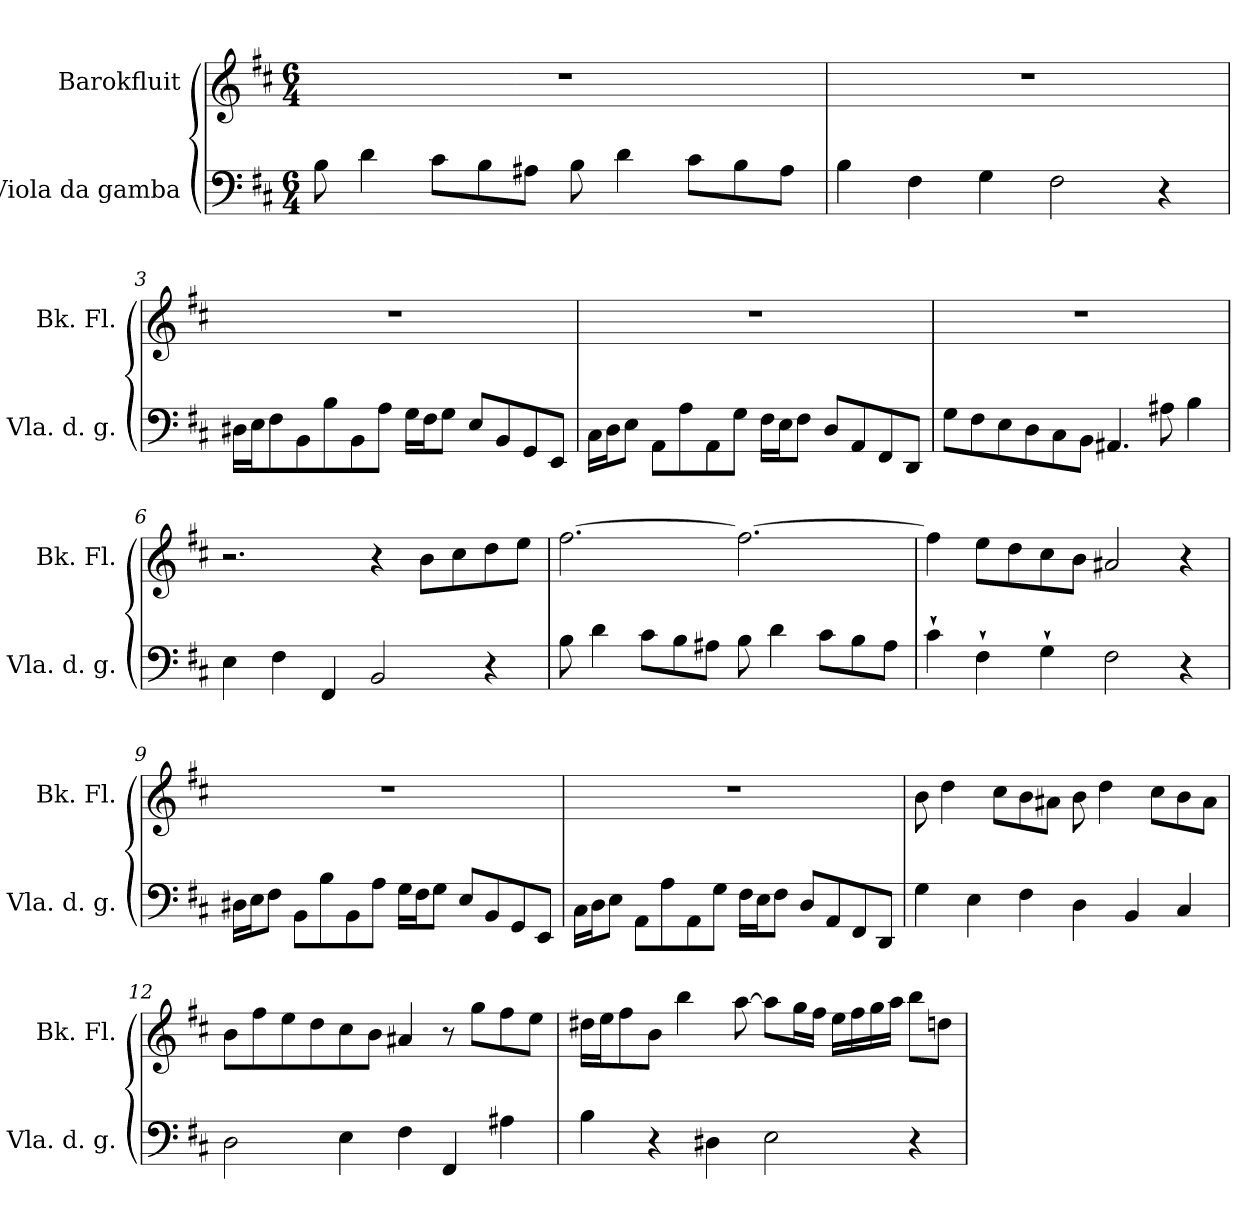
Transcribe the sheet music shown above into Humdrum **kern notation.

**kern	**kern
*part2	*part1
*staff2	*staff1
*I"Viola da gamba	*I"Barokfluit
*I'Vla. d. g.	*I'Bk. Fl.
*clefF4	*clefG2
*k[f#c#]	*k[f#c#]
*M6/4	*M6/4
*MM70	*MM70
=1	=1
8B\	1.r
4d\	.
8c#\L	.
8B\	.
8A#X\J	.
8B\	.
4d\	.
8c#\L	.
8B\	.
8A#\J	.
=2	=2
4B\	1.r
4F#\	.
4G\	.
2F#\	.
4r	.
=3	=3
16D#X\LL	1.r
16E\J	.
8F#\	.
8BB\	.
8B\	.
8BB\	.
8A\J	.
16G\LL	.
16F#\J	.
8G\J	.
8E/L	.
8BB/	.
8GG/	.
8EE/J	.
!!LO:LB:g=z
=4	=4
16C#\LL	1.r
16D\J	.
8E\J	.
8AA\L	.
8A\	.
8AA\	.
8G\J	.
16F#\LL	.
16E\J	.
8F#\J	.
8D/L	.
8AA/	.
8FF#/	.
8DD/J	.
=5	=5
8G\L	1.r
8F#\	.
8E\	.
8D\	.
8C#\	.
8BB\J	.
4.AA#X/	.
8A#X\	.
4B\	.
=6	=6
4E\	2.r
4F#\	.
4FF#/	.
2BB/	4r
.	8b\L
.	8cc#\
4r	8dd\
.	8ee\J
!!LO:LB:g=z
=7	=7
8B\	[2.ff#\
4d\	.
8c#\L	.
8B\	.
8A#X\J	.
8B\	2.ff#\_
4d\	.
8c#\L	.
8B\	.
8A#\J	.
=8	=8
4c#`\	4ff#\]
4F#`\	8ee\L
.	8dd\
4G`\	8cc#\
.	8b\J
2F#\	2a#X/
4r	4r
=9	=9
16D#X\LL	1.r
16E\J	.
8F#\J	.
8BB\L	.
8B\	.
8BB\	.
8A\J	.
16G\LL	.
16F#\J	.
8G\J	.
8E/L	.
8BB/	.
8GG/	.
8EE/J	.
!!LO:LB:g=z
=10	=10
16C#\LL	1.r
16D\J	.
8E\J	.
8AA\L	.
8A\	.
8AA\	.
8G\J	.
16F#\LL	.
16E\J	.
8F#\J	.
8D/L	.
8AA/	.
8FF#/	.
8DD/J	.
=11	=11
4G\	8b\
.	4dd\
4E\	.
.	8cc#\L
4F#\	8b\
.	8a#X\J
4D\	8b\
.	4dd\
4BB/	.
.	8cc#\L
4C#/	8b\
.	8a#\J
=12	=12
2D\	8b\L
.	8ff#\
.	8ee\
.	8dd\
4E\	8cc#\
.	8b\J
4F#\	4a#X/
4FF#/	8r
.	8gg\L
4A#X\	8ff#\
.	8ee\J
!!LO:LB:g=z
=13	=13
4B\	16dd#X\LL
.	16ee\J
.	8ff#\
4r	8b\J
.	4bb\
4D#X\	.
.	[8aa\
2E\	8aa\L]
.	16gg\L
.	16ff#\JJ
.	16ee\LL
.	16ff#\
.	16gg\
.	16aa\JJ
4r	8bb\L
.	8ddn\J
=	=
*-	*-
